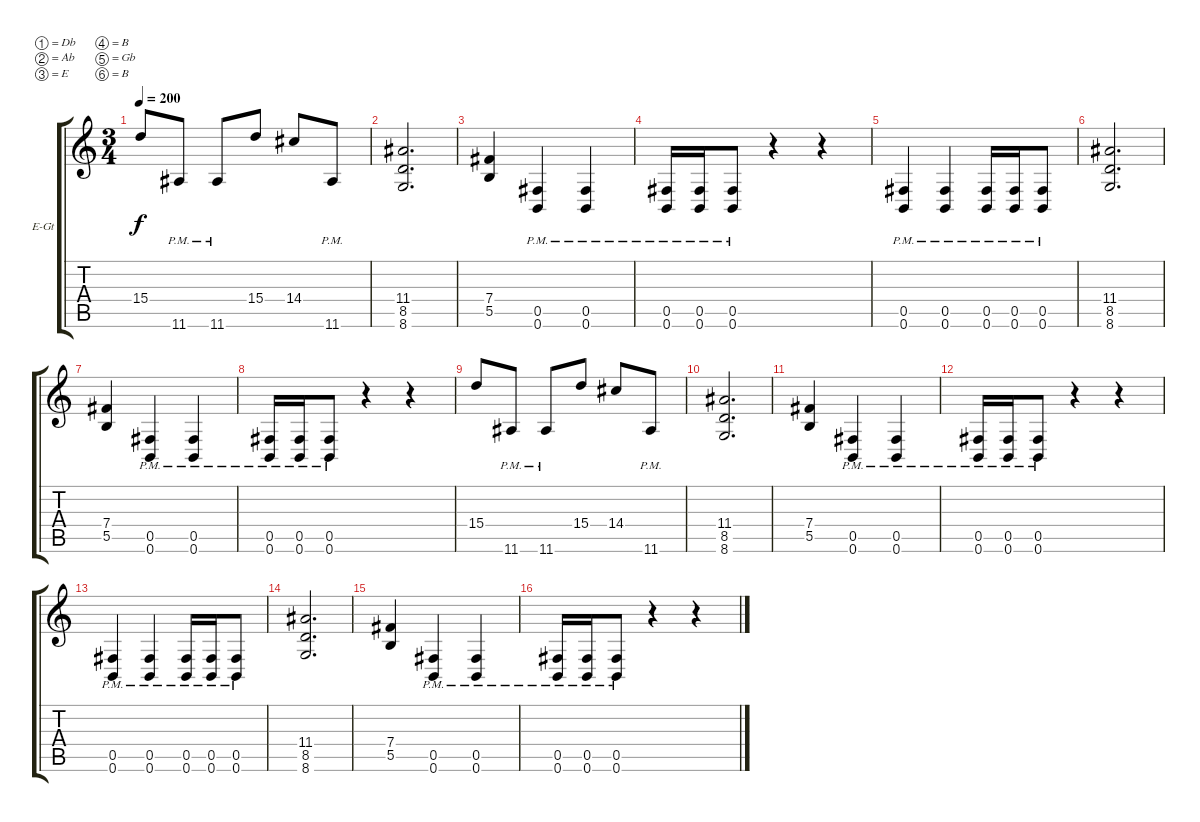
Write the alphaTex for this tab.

\bracketExtendMode groupsimilarinstruments
\firstSystemTrackNameOrientation horizontal
\otherSystemsTrackNameOrientation horizontal
\track ("Track 2" "E-Gt") {multiBarRest instrument overdrivenguitar}
\staff {score tabs}
\tuning (Db4 Ab3 E3 B2 Gb2 B1)
\ts (3 4)
\tempo 200
\clef g2
\ks c
15.4.8{dy f} 11.6{pm}.8 11.6{pm}.8 15.4.8 14.4.8 11.6{pm}.8 |
(11.4 8.5 8.6).2{d} |
(7.4 5.5).4 (0.5{pm} 0.6{pm}).4 (0.5{pm} 0.6{pm}).4 |
(0.5{pm} 0.6{pm}).16 (0.5{pm} 0.6{pm}).16 (0.5{pm} 0.6{pm}).8 r.4 r.4 |
(0.5{pm} 0.6{pm}).4 (0.5{pm} 0.6{pm}).4 (0.5{pm} 0.6{pm}).16 (0.5{pm} 0.6{pm}).16 (0.5{pm} 0.6{pm}).8 |
(11.4 8.5 8.6).2{d} |
(7.4 5.5).4 (0.5{pm} 0.6{pm}).4 (0.5{pm} 0.6{pm}).4 |
(0.5{pm} 0.6{pm}).16 (0.5{pm} 0.6{pm}).16 (0.5{pm} 0.6{pm}).8 r.4 r.4 |
15.4.8 11.6{pm}.8 11.6{pm}.8 15.4.8 14.4.8 11.6{pm}.8 |
(11.4 8.5 8.6).2{d} |
(7.4 5.5).4 (0.5{pm} 0.6{pm}).4 (0.5{pm} 0.6{pm}).4 |
(0.5{pm} 0.6{pm}).16 (0.5{pm} 0.6{pm}).16 (0.5{pm} 0.6{pm}).8 r.4 r.4 |
(0.5{pm} 0.6{pm}).4 (0.5{pm} 0.6{pm}).4 (0.5{pm} 0.6{pm}).16 (0.5{pm} 0.6{pm}).16 (0.5{pm} 0.6{pm}).8 |
(11.4 8.5 8.6).2{d} |
(7.4 5.5).4 (0.5{pm} 0.6{pm}).4 (0.5{pm} 0.6{pm}).4 |
(0.5{pm} 0.6{pm}).16 (0.5{pm} 0.6{pm}).16 (0.5{pm} 0.6{pm}).8 r.4 r.4
